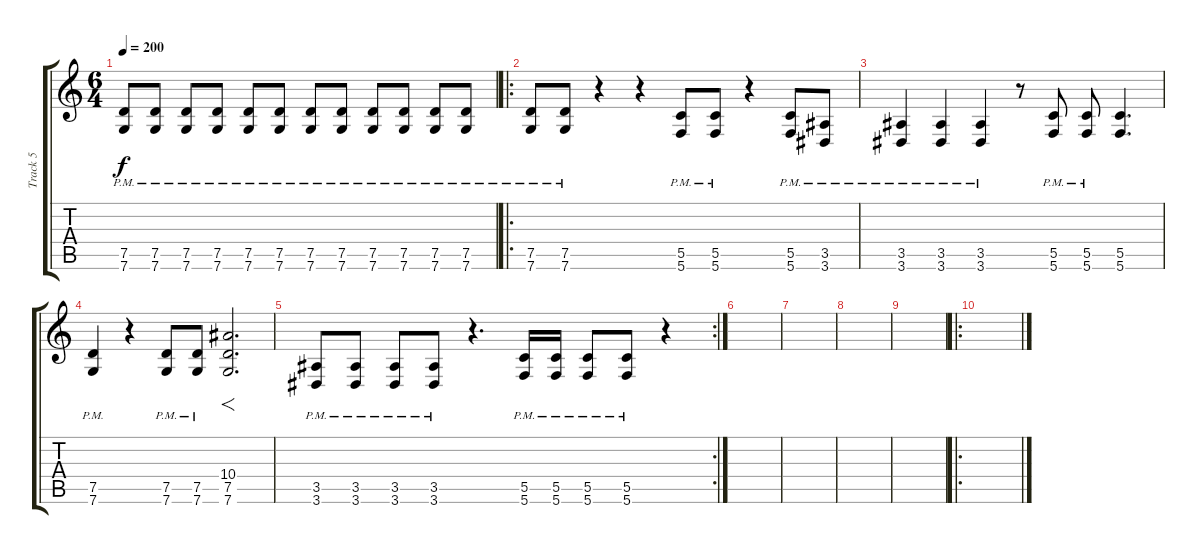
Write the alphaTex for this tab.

\track ("Track 5" "Track 5") {instrument distortionguitar}
\staff {score tabs}
\tuning (D4 A3 F3 C3 G2 C2) {hide}
\ts (6 4)
\tempo 200
\clef g2
\ks c
(7.5{pm} 7.6{pm}).8{dy f} (7.5{pm} 7.6{pm}).8 (7.5{pm} 7.6{pm}).8 (7.5{pm} 7.6{pm}).8 (7.5{pm} 7.6{pm}).8 (7.5{pm} 7.6{pm}).8 (7.5{pm} 7.6{pm}).8 (7.5{pm} 7.6{pm}).8 (7.5{pm} 7.6{pm}).8 (7.5{pm} 7.6{pm}).8 (7.5{pm} 7.6{pm}).8 (7.5{pm} 7.6{pm}).8 |
\ro
(7.5{pm} 7.6{pm}).8 (7.5{pm} 7.6{pm}).8 r.4 r.4 (5.5{pm} 5.6{pm}).8 (5.5{pm} 5.6{pm}).8 r.4 (5.5{pm} 5.6{pm}).8 (3.5{pm} 3.6{pm}).8 |
(3.5{pm} 3.6{pm}).4 (3.5{pm} 3.6{pm}).4 (3.5{pm} 3.6{pm}).4 r.8 (5.5{pm} 5.6{pm}).8 (5.5{pm} 5.6{pm}).8 (5.5 5.6).4{d} |
(7.5{pm} 7.6{pm}).4 r.4 (7.5{pm} 7.6{pm}).8 (7.5{pm} 7.6{pm}).8 (10.4 7.5 7.6).2{f d} |
\rc 2
(3.5{pm} 3.6{pm}).8 (3.5{pm} 3.6{pm}).8 (3.5{pm} 3.6{pm}).8 (3.5{pm} 3.6{pm}).8 r.4{d} (5.5{pm} 5.6{pm}).16 (5.5{pm} 5.6{pm}).16 (5.5{pm} 5.6{pm}).8 (5.5{pm} 5.6{pm}).8 r.4 |
|
|
|
|
\ro
